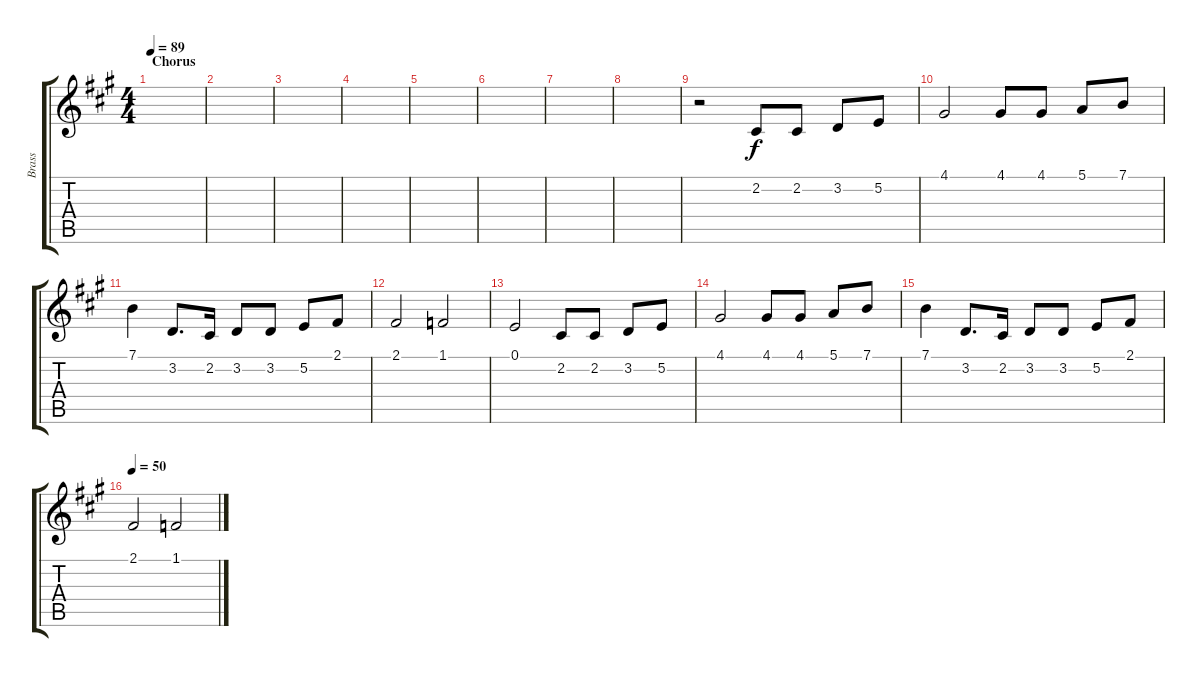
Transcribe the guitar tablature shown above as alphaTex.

\track ("Brass" "Brass") {instrument trombone}
\staff {score tabs}
\tuning (E4 B3 G3 D3 A2 E2) {hide}
\ts (4 4)
\section ("" "Chorus")
\tempo 89
\clef g2
\ks a
|
|
|
|
|
|
|
|
r.2 2.2.8 2.2.8 3.2.8 5.2.8 |
4.1.2 4.1.8 4.1.8 5.1.8 7.1.8 |
7.1.4 3.2.8{d} 2.2.16 3.2.8 3.2.8 5.2.8 2.1.8 |
2.1.2 1.1.2 |
0.1.2 2.2.8 2.2.8 3.2.8 5.2.8 |
4.1.2 4.1.8 4.1.8 5.1.8 7.1.8 |
7.1.4 3.2.8{d} 2.2.16 3.2.8 3.2.8 5.2.8 2.1.8 |
\tempo 50
2.1.2 1.1.2
